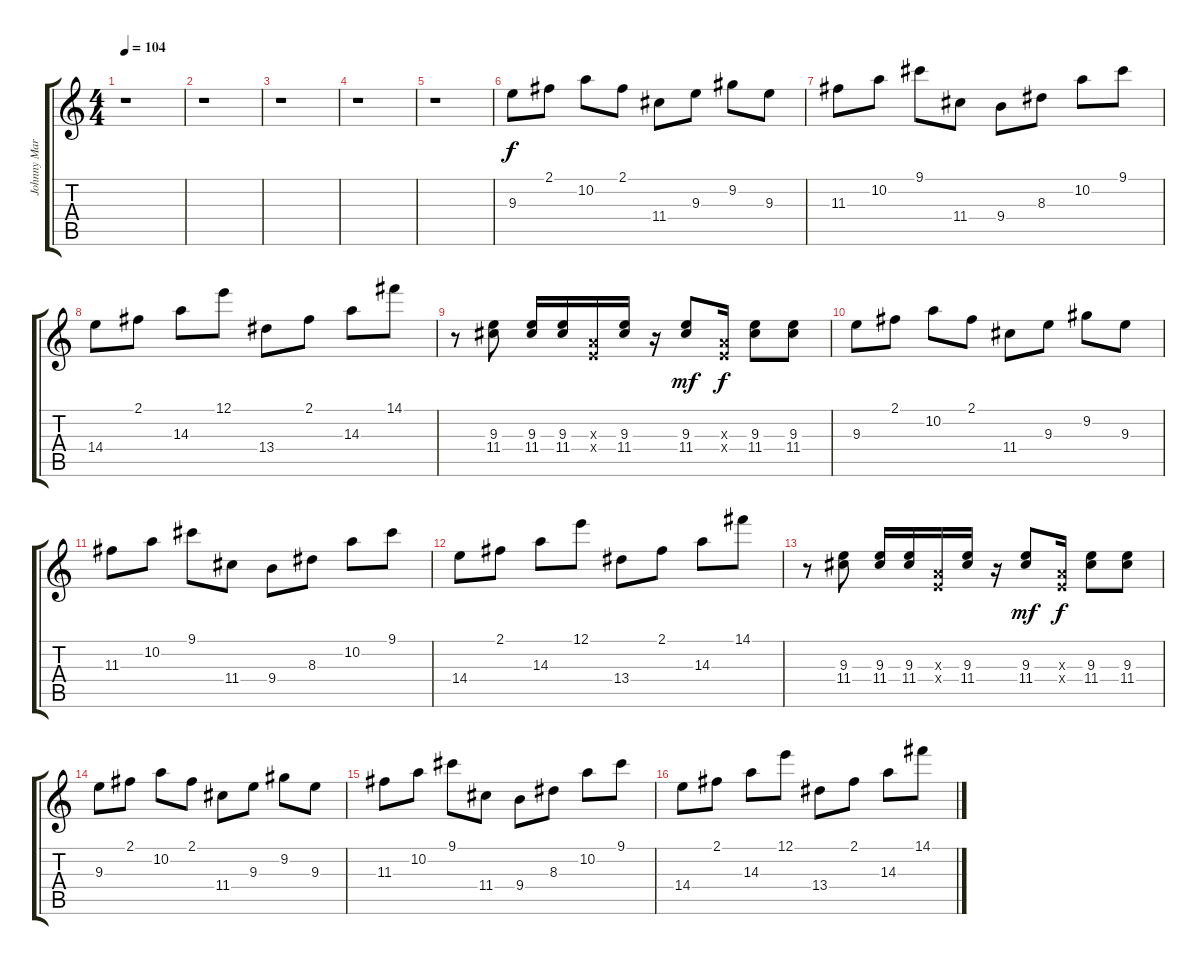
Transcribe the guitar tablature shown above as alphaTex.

\track ("Johnny Marr|Lead 2" "Johnny Mar") {instrument electricguitarclean}
\staff {score tabs}
\tuning (E4 B3 G3 D3 A2 E2) {hide}
\ts (4 4)
\tempo 104
\clef g2
\ks c
r.1{dy f} |
r.1 |
r.1 |
r.1 |
r.1 |
9.3.8 2.1.8 10.2.8 2.1.8 11.4.8 9.3.8 9.2.8 9.3.8 |
11.3.8 10.2.8 9.1.8 11.4.8 9.4.8 8.3.8 10.2.8 9.1.8 |
14.4.8 2.1.8 14.3.8 12.1.8 13.4.8 2.1.8 14.3.8 14.1.8 |
r.8 (9.3 11.4).8 (9.3 11.4).16 (9.3 11.4).16 (2.3{x} 2.4{x}).16 (9.3 11.4).16 r.16 (9.3 11.4).8{dy mf} (2.3{x} 2.4{x}).16{dy f} (9.3 11.4).8 (9.3 11.4).8 |
9.3.8 2.1.8 10.2.8 2.1.8 11.4.8 9.3.8 9.2.8 9.3.8 |
11.3.8 10.2.8 9.1.8 11.4.8 9.4.8 8.3.8 10.2.8 9.1.8 |
14.4.8 2.1.8 14.3.8 12.1.8 13.4.8 2.1.8 14.3.8 14.1.8 |
r.8 (9.3 11.4).8 (9.3 11.4).16 (9.3 11.4).16 (2.3{x} 2.4{x}).16 (9.3 11.4).16 r.16 (9.3 11.4).8{dy mf} (2.3{x} 2.4{x}).16{dy f} (9.3 11.4).8 (9.3 11.4).8 |
9.3.8 2.1.8 10.2.8 2.1.8 11.4.8 9.3.8 9.2.8 9.3.8 |
11.3.8 10.2.8 9.1.8 11.4.8 9.4.8 8.3.8 10.2.8 9.1.8 |
14.4.8 2.1.8 14.3.8 12.1.8 13.4.8 2.1.8 14.3.8 14.1.8
